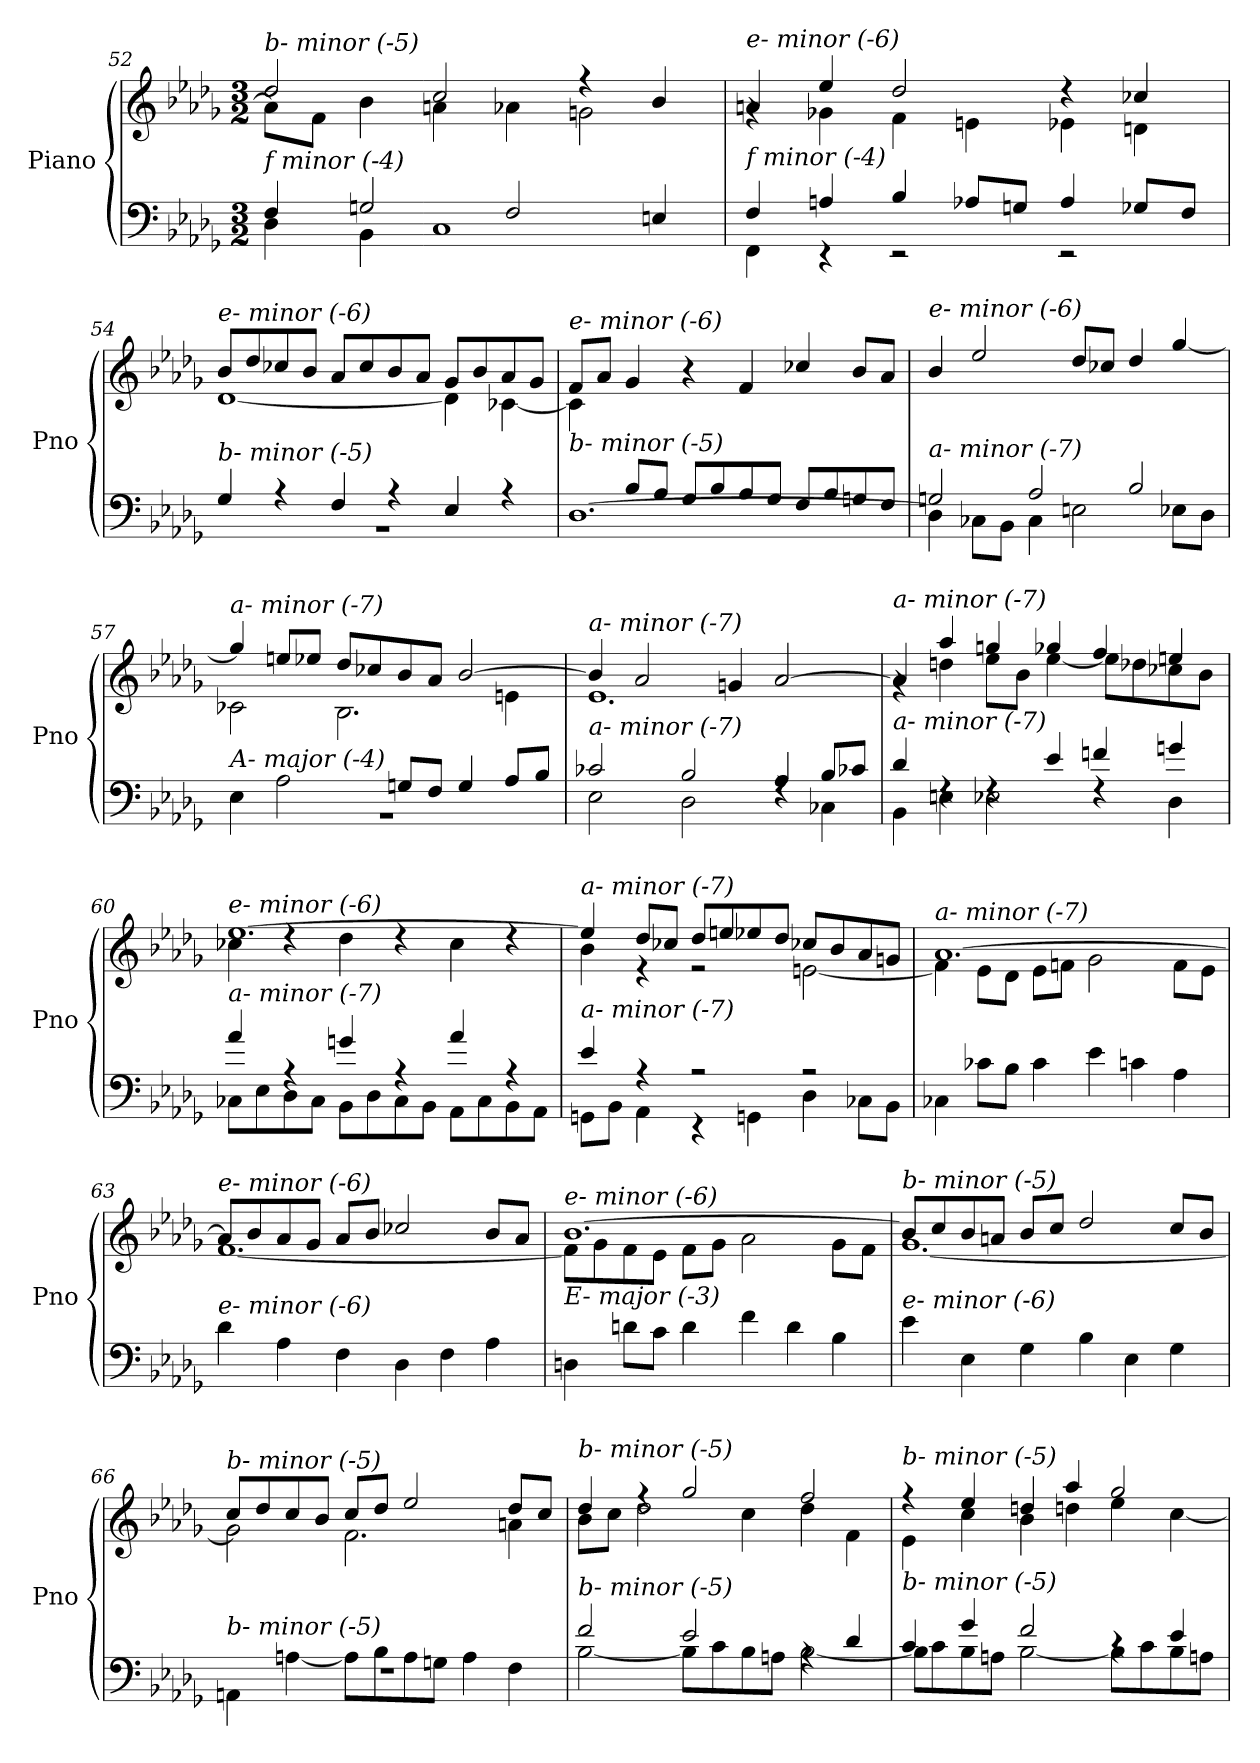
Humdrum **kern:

**kern	**kern
*part1	*part1
*staff2	*staff1
*I"Piano	*
*I'Pno	*
!!LO:LB:g=z
*clefF4	*clefG2
*k[b-e-a-d-g-]	*k[b-e-a-d-g-]
*M3/2	*M3/2
=52	=52
*^	*^
!	!	!LO:TX:i:t=b- minor (-5)	!
!LO:TX:i:t=f minor (-4)	!	!	!
4F/	4D-\	2dd-/	8a-\L]
.	.	.	8f\J
2Gn/	4BB-\	.	4b-\
.	1C	2cc/	4an\
2F/	.	.	4a-X\
.	.	4r	2gn\
4En/	.	4b-/	.
=53	=53	=53	=53
!	!	!LO:TX:i:t=e- minor (-6)	!
!LO:TX:i:t=f minor (-4)	!	!	!
4F/	4FF\	4an/	4rg
4An/	4r	4ee-/	4g-X\
4B-/	2r	2dd-/	4f\
8A-X/L	.	.	4eni\
8Gn/J	.	.	.
4A-/	2r	4r	4e-\
8G-X/L	.	4cc-X/	4dni\
8F/J	.	.	.
=54	=54	=54	=54
!	!	!LO:TX:i:t=e- minor (-6)	!
!LO:TX:i:t=b- minor (-5)	!	!	!
4G-/	1.r	8b-/L	[1d-
.	.	8dd-/	.
4r	.	8cc-X/	.
.	.	8b-/J	.
4F/	.	8a-/L	.
.	.	8cc-/	.
4r	.	8b-/	.
.	.	8a-/J	.
4E-/	.	8g-/L	4d-\]
.	.	8b-/	.
4r	.	8a-/	[4c-X\
.	.	8g-/J	.
=55	=55	=55	=55
*	*^	*	*
!	!	!	!LO:TX:i:t=e- minor (-6)	!
!LO:TX:i:t=b- minor (-5)	!	!	!	!
4ryy	4ryy	[1.D-	8f/L	4c-\]
.	.	.	8a-/J	.
1ryy	8B-/L	.	4g-/	1ryy
.	8A-/J	.	.	.
.	8G-/L	.	4r	.
.	8B-/	.	.	.
.	8A-/	.	4f/	.
.	8G-/J	.	.	.
.	8F/L	.	4cc-X/	.
.	8A-/	.	.	.
4ryy	8Gn/	.	8b-/L	4ryy
.	8F/J	.	8a-/J	.
*	*v	*v	*	*
*	*	*v	*v
!!LO:LB:g=z
=56	=56	=56
!	!	!LO:TX:i:t=e- minor (-6)
!LO:TX:i:t=a- minor (-7)	!	!
2Gn/	4D-\]	4b-/
.	8C-X\L	2ee-/
.	8BB-\J	.
2A-/	4C-\	.
.	2Eni\	8dd-/L
.	.	8cc-X/J
2B-/	.	4dd-/
.	8E-\L	[4gg-/
.	8D-\J	.
=57	=57	=57
*	*	*^
!	!	!LO:TX:i:t=a- minor (-7)	!
!LO:TX:i:t=A- major (-4)	!	!	!
4E-\	1.r	4gg-/]	2c-X\
2A-\	.	8eeni/L	.
.	.	8ee-/J	.
.	.	8dd-/L	2.B-\
.	.	8cc-X/	.
8Gn/L	.	8b-/	.
8F/J	.	8a-/J	.
4G/	.	[2b-/	.
8A-/L	.	.	4eni\
8B-/J	.	.	.
=58	=58	=58	=58
!	!	!LO:TX:i:t=a- minor (-7)	!
!LO:TX:i:t=a- minor (-7)	!	!	!
2c-X/	2E-\	4b-/]	1.e-
.	.	2a-/	.
2B-/	2D-\	.	.
.	.	4gn/	.
4A-/	4rF	[2a-/	.
8B-/L	4C-X\	.	.
8c-X/J	.	.	.
=59	=59	=59	=59
!	!	!LO:TX:i:t=a- minor (-7)	!
!LO:TX:i:t=a- minor (-7)	!	!	!
4d-/	4BB-\	4a-/]	4rg
4rF	4Eni\	4aa-/	4ddn\
4rF	2E-\	4ggn/	8ee-\L
.	.	.	8b-\J
4e-/	.	4gg-X/	[4ee-\
4fn/	4rF	4ff/	8ee-\L]
.	.	.	8dd-X\
4gn/	4D-\	4eeni/	8cc-X\
.	.	.	8b-\J
!!LO:LB:g=z	!!
=60	=60	=60	=60
!	!	!LO:TX:i:t=e- minor (-6)	!
!LO:TX:i:t=a- minor (-7)	!	!	!
4a-/	8C-X\L	[1.ee-	4cc-X\
.	8E-\	.	.
4rA	8D-\	.	4rdd
.	8C-\J	.	.
4gn/	8BB-\L	.	4dd-\
.	8D-\	.	.
4rA	8C-\	.	4rdd
.	8BB-\J	.	.
4a-/	8AA-\L	.	4cc-\
.	8C-\	.	.
4rA	8BB-\	.	4rdd
.	8AA-\J	.	.
=61	=61	=61	=61
!	!	!LO:TX:i:t=a- minor (-7)	!
!LO:TX:i:t=a- minor (-7)	!	!	!
4e-/	8GGn\L	4ee-/]	4b-\
.	8BB-\J	.	.
4r	4AA-\	8dd-/L	4r
.	.	8cc-X/J	.
2r	4r	8dd-/L	2r
.	.	8eeni/	.
.	4GGn\	8ee-/	.
.	.	8dd-/J	.
2r	4D-\	8cc-X/L	[2eni\
.	.	8b-/	.
.	8C-X\L	8a-/	.
.	8BB-\J	8gn/J	.
=62	=62	=62	=62
!	!	!LO:TX:i:t=a- minor (-7)	!
!LO:TX:i:t=e- minor (-6)	!	!	!
*v	*v	*	*
4C-X\	[1.a-	4f-\]
8c-X\L	.	8e-\L
8B-\J	.	8d-\J
4c-\	.	8e-\L
.	.	8fn\J
4e-\	.	2g-\
4cn\	.	.
4A-\	.	8f\L
.	.	8e-\J
=63	=63	=63
!	!LO:TX:i:t=e- minor (-6)	!
!LO:TX:i:t=e- minor (-6)	!	!
4d-\	8a-/L]	[1.f
.	8b-/	.
4A-\	8a-/	.
.	8g-/J	.
4F\	8a-/L	.
.	8b-/J	.
4D-\	2cc-X/	.
4F\	.	.
4A-\	8b-/L	.
.	8a-/J	.
!!LO:LB:g=z	!!
=64	=64	=64
!	!LO:TX:i:t=e- minor (-6)	!
!LO:TX:i:t=E- major (-3)	!	!
4Dn\	[1.b-	8f\L]
.	.	8g-\
8dn\L	.	8f\
8c\J	.	8e-\J
4d\	.	8f\L
.	.	8g-\J
4f\	.	2a-\
4d\	.	.
4B-\	.	8g-\L
.	.	8f\J
=65	=65	=65
!	!LO:TX:i:t=b- minor (-5)	!
!LO:TX:i:t=e- minor (-6)	!	!
4e-\	8b-/L]	[1.g-
.	8cc/	.
4E-\	8b-/	.
.	8an/J	.
4G-\	8b-/L	.
.	8cc/J	.
4B-\	2dd-/	.
4E-\	.	.
4G-\	8cc/L	.
.	8b-/J	.
=66	=66	=66
*^	*	*
!	!	!LO:TX:i:t=b- minor (-5)	!
!LO:TX:i:t=b- minor (-5)	!	!	!
1.rF	4AAn\	8cc/L	2g-\]
.	.	8dd-/	.
.	[4An\	8cc/	.
.	.	8b-/J	.
.	8A\L]	8cc/L	2.f\
.	8B-\	8dd-/J	.
.	8A\	2ee-/	.
.	8Gn\J	.	.
.	4A\	.	.
.	4F\	8dd-/L	4an\
.	.	8cc/J	.
=67	=67	=67	=67
!	!	!LO:TX:i:t=b- minor (-5)	!
!LO:TX:i:t=b- minor (-5)	!	!	!
2f/	[2B-\	4dd-/	8b-\L
.	.	.	8cc\J
.	.	4rff	2dd-\
2e-/	8B-\L]	2gg-/	.
.	8c\	.	.
.	8B-\	.	4cc\
.	8An\J	.	.
4rA	[2B-\	2ff/	4dd-\
4d-/	.	.	4f\
!!LO:PB:g=z	!!
=68	=68	=68	=68
!	!	!LO:TX:i:t=b- minor (-5)	!
!LO:TX:i:t=b- minor (-5)	!	!	!
4c/	8B-\L]	4r	4e-\
.	8c\	.	.
4g-/	8B-\	4ee-/	4cc\
.	8An\J	.	.
2f/	[2B-\	4ddn/	4b-\
.	.	4aa-/	4ddn\
4rc	8B-\L]	2gg-/	4ee-\
.	8c\	.	.
4e-/	8B-\	.	[4cc\
.	8An\J	.	.
*v	*v	*	*
*	*v	*v
=	=
*-	*-
